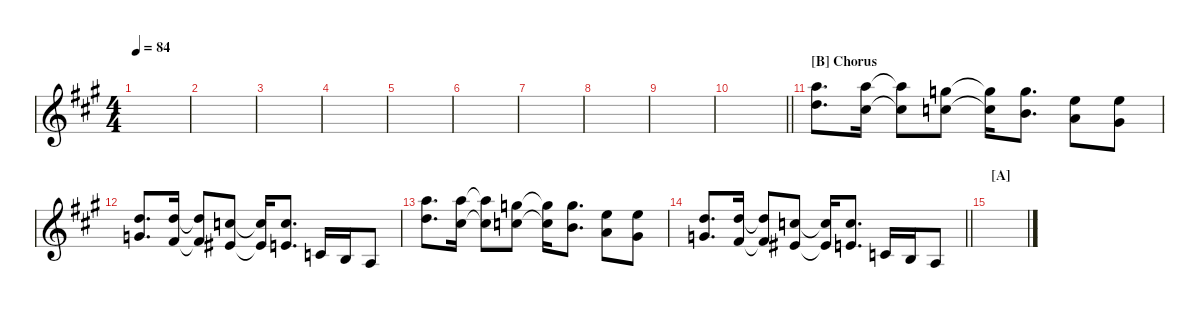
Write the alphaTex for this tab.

\hideDynamics
\bracketExtendMode nobrackets
\singleTrackTrackNamePolicy hidden
\multiTrackTrackNamePolicy hidden
\otherSystemsTrackNameOrientation horizontal
\track ("French Horn" "F-Horn") {instrument frenchhorn}
\staff {score}
\tuning (E4 B3 G3 D3 A2 E2)
\displaytranspose 7
\ts (4 4)
\tempo 84
\clef g2
\scale
0.25
\ks a
|
\scale
0.25 |
\scale
0.25 |
\scale
0.25 |
\scale
0.25 |
\scale
0.25 |
\scale
0.25 |
\scale
0.25 |
\scale
0.25 |
\scale
0.25
\barLineRight lightlight
|
\section ("B" "Chorus")
\scale
0.25 (12.3{acc forcenatural} 15.2{acc forcenatural}).8{d beam Down} (7.2{acc #} 10.1{acc forcenatural}).16{beam Down} (7.2{t acc #} 10.1{t acc forcenatural}).8{beam Down} (10.3{acc forcenatural} 13.2{acc forcenatural}).8{beam Down} (10.3{t acc forcenatural} 13.2{t acc forcenatural}).16{beam Down} (17.3{acc forcenatural} 14.4{acc forcenatural}).8{d beam Down} (7.3{acc forcenatural} 10.2{acc forcenatural}).8{beam Down} (2.2{acc #} 5.1{acc forcenatural}).8{beam Down} |
\scale
0.25 (8.2{acc forcenatural} 5.3{acc forcenatural}).8{d beam Up} (3.1{acc forcenatural} 0.2{acc #}).16{beam Up} (3.1{t acc forcenatural} 0.2{t acc #}).8{beam Up} (6.2{acc forcenatural} 3.3{acc #}).8{beam Up} (6.2{t acc forcenatural} 3.3{t acc #}).16{beam Up} (10.3{acc forcenatural} 7.4{acc forcenatural}).8{d beam Up} 3.4{acc forcenatural}.16{beam Up} 2.4{acc forcenatural}.16{beam Up} 0.4{acc forcenatural}.8{beam Up} |
\scale
0.25 (12.3{acc forcenatural} 15.2{acc forcenatural}).8{d beam Down} (7.2{acc #} 10.1{acc forcenatural}).16{beam Down} (7.2{t acc #} 10.1{t acc forcenatural}).8{beam Down} (10.3{acc forcenatural} 13.2{acc forcenatural}).8{beam Down} (10.3{t acc forcenatural} 13.2{t acc forcenatural}).16{beam Down} (17.3{acc forcenatural} 14.4{acc forcenatural}).8{d beam Down} (7.3{acc forcenatural} 10.2{acc forcenatural}).8{beam Down} (2.2{acc #} 5.1{acc forcenatural}).8{beam Down} |
\scale
0.25
\barLineRight lightlight
(8.2{acc forcenatural} 5.3{acc forcenatural}).8{d beam Up} (3.1{acc forcenatural} 0.2{acc #}).16{beam Up} (3.1{t acc forcenatural} 0.2{t acc #}).8{beam Up} (6.2{acc forcenatural} 3.3{acc #}).8{beam Up} (6.2{t acc forcenatural} 3.3{t acc #}).16{beam Up} (10.3{acc forcenatural} 7.4{acc forcenatural}).8{d beam Up} 3.4{acc forcenatural}.16{beam Up} 2.4{acc forcenatural}.16{beam Up} 0.4{acc forcenatural}.8{beam Up} |
\section ("A" "")
\scale
0.25 |
\scale
0.25
